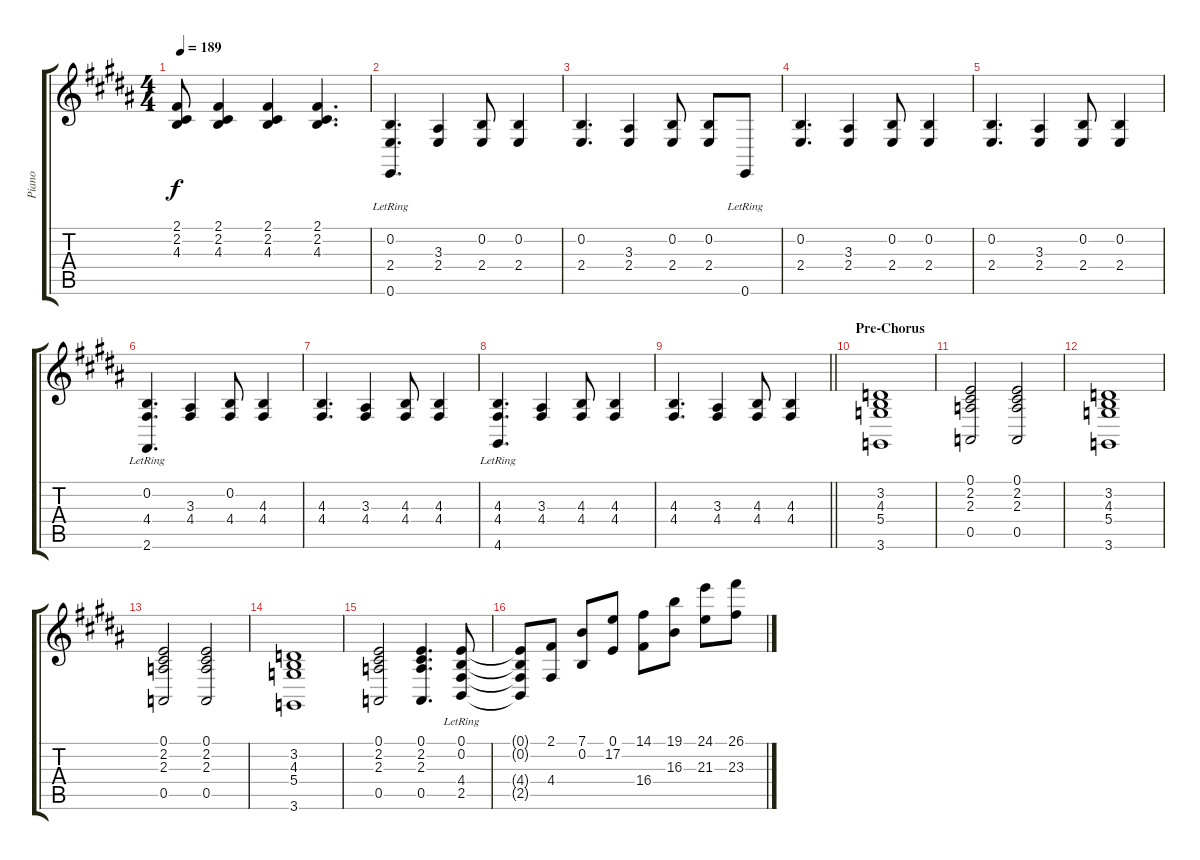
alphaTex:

\track ("Piano" "Piano") {instrument acousticgrandpiano}
\staff {score tabs}
\tuning (E4 B3 G3 D3 A2 E2) {hide}
\ts (4 4)
\tempo 189
\clef g2
\ks b
(2.1 2.2 4.3).8{dy f} (2.1 2.2 4.3).4 (2.1 2.2 4.3).4 (2.1 2.2 4.3).4{d} |
(0.2 2.4 0.6{lr}).4{d} (3.3 2.4).4 (0.2 2.4).8 (0.2 2.4).4 |
(0.2 2.4).4{d} (3.3 2.4).4 (0.2 2.4).8 (0.2 2.4).8 0.6{lr}.8 |
(0.2 2.4).4{d} (3.3 2.4).4 (0.2 2.4).8 (0.2 2.4).4 |
(0.2 2.4).4{d} (3.3 2.4).4 (0.2 2.4).8 (0.2 2.4).4 |
(0.2 4.4 2.6{lr}).4{d} (3.3 4.4).4 (0.2 4.4).8 (4.3 4.4).4 |
(4.3 4.4).4{d} (3.3 4.4).4 (4.3 4.4).8 (4.3 4.4).4 |
(4.3 4.4 4.6{lr}).4{d} (3.3 4.4).4 (4.3 4.4).8 (4.3 4.4).4 |
\barLineRight lightlight
(4.3 4.4).4{d} (3.3 4.4).4 (4.3 4.4).8 (4.3 4.4).4 |
\section ("" "Pre-Chorus")
(3.2 4.3 5.4 3.6).1 |
(0.1 2.2 2.3 0.5).2 (0.1 2.2 2.3 0.5).2 |
(3.2 4.3 5.4 3.6).1 |
(0.1 2.2 2.3 0.5).2 (0.1 2.2 2.3 0.5).2 |
(3.2 4.3 5.4 3.6).1 |
(0.1 2.2 2.3 0.5).2 (0.1 2.2 2.3 0.5).4{d} (0.1 0.2 4.4 2.5{lr}).8 |
(0.1{t} 0.2{t} 4.4{t} 2.5{t}).8 (2.1 4.4).8 (7.1 0.2).8 (0.1 17.2).8 (14.1 16.4).8 (19.1 16.3).8 (24.1 21.3).8 (26.1 23.3).8
